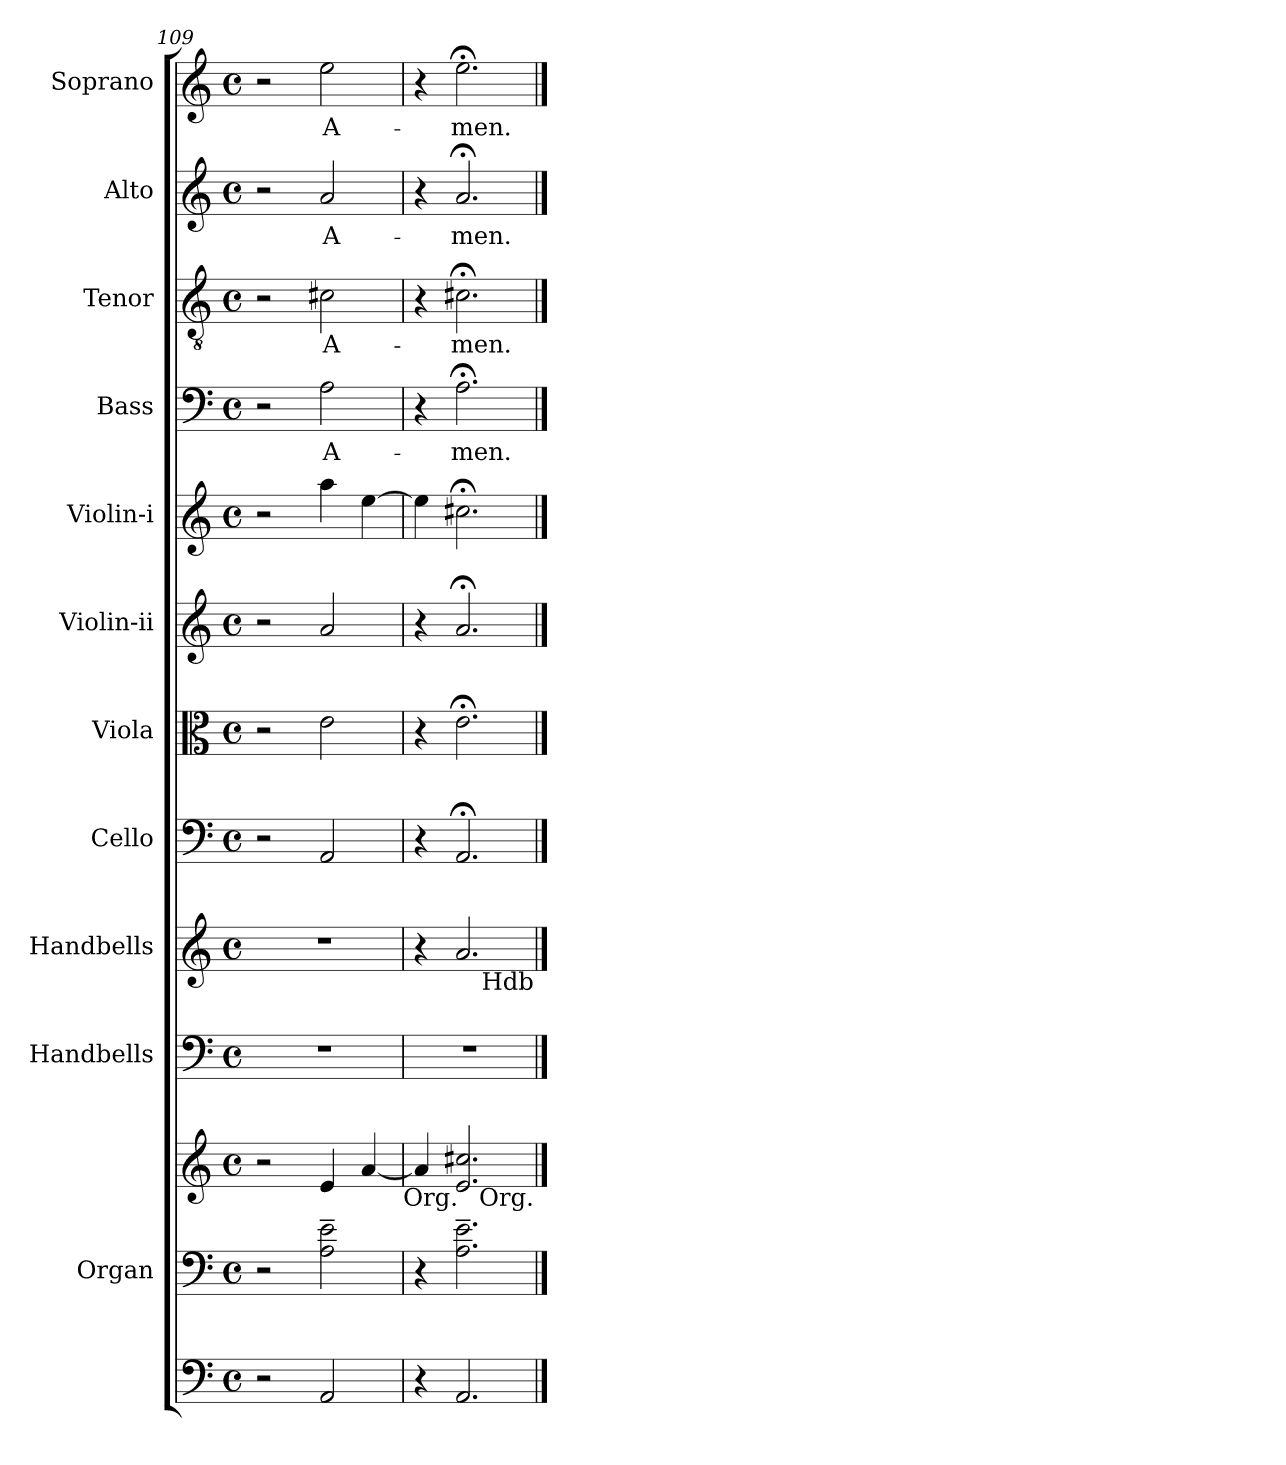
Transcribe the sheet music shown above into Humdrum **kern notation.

**kern	**kern	**kern	**kern	**kern	**kern	**kern	**kern	**kern	**kern	**text	**kern	**text	**kern	**text	**kern	**text
*part12	*part11	*part11	*part10	*part9	*part8	*part7	*part6	*part5	*part4	*part4	*part3	*part3	*part2	*part2	*part1	*part1
*staff13	*staff12	*staff11	*staff10	*staff9	*staff8	*staff7	*staff6	*staff5	*staff4	*staff4	*staff3	*staff3	*staff2	*staff2	*staff1	*staff1
*	*I"Organ	*	*I"Handbells	*I"Handbells	*I"Cello	*I"Viola	*I"Violin-ii	*I"Violin-i	*I"Bass	*	*I"Tenor	*	*I"Alto	*	*I"Soprano	*
*	*	*	*	*	*	*I'Vla.	*I'Vln.-ii	*I'Vln.-i	*I'B	*	*I'T	*	*I'A	*	*I'S	*
*clefF4	*clefF4	*clefG2	*clefF4	*clefG2	*clefF4	*clefC3	*clefG2	*clefG2	*clefF4	*	*clefGv2	*	*clefG2	*	*clefG2	*
*k[]	*k[]	*k[]	*k[]	*k[]	*k[]	*k[]	*k[]	*k[]	*k[]	*	*k[]	*	*k[]	*	*k[]	*
*C:	*C:	*C:	*C:	*C:	*C:	*C:	*C:	*C:	*C:	*	*C:	*	*C:	*	*C:	*
*M4/4	*M4/4	*M4/4	*M4/4	*M4/4	*M4/4	*M4/4	*M4/4	*M4/4	*M4/4	*	*M4/4	*	*M4/4	*	*M4/4	*
*met(c)	*met(c)	*met(c)	*met(c)	*met(c)	*met(c)	*met(c)	*met(c)	*met(c)	*met(c)	*	*met(c)	*	*met(c)	*	*met(c)	*
=109	=109	=109	=109	=109	=109	=109	=109	=109	=109	=109	=109	=109	=109	=109	=109	=109
2r	2r	2r	1r	1r	2r	2r	2r	2r	2r	.	2r	.	2r	.	2r	.
!	!	!	!	!	!	!	!	!	!	!LO:LY:b	!	!LO:LY:b	!	!LO:LY:b	!	!LO:LY:b
2AA/	2A\~> 2e\~>	4e/	.	.	2AA/	2e\	2a/	4aa\	2A\	A-	2c#X\	A-	2a/	A-	2ee\	A-
.	.	[<4a/	.	.	.	.	.	[>4ee\	.	.	.	.	.	.	.	.
!	!	!LO:TX:b:t=Org.	!	!	!	!	!	!	!	!	!	!	!	!	!	!
!!LO:PB:g=z
=110	=110	=110	=110	=110	=110	=110	=110	=110	=110	=110	=110	=110	=110	=110	=110	=110
4r	4r	4a/]	1r	4r	4r	4r	4r	4ee\]	4r	.	4r	.	4r	.	4r	.
!	!	!	!	!	!	!	!	!	!	!LO:LY:b	!	!LO:LY:b	!	!LO:LY:b	!	!LO:LY:b
2.AA/	2.A\~> 2.e\~>	2.e/ 2.cc#X/	.	2.a/	2.AA;/	2.e;<\	2.a;/	2.cc#X;<\	2.A;<\	-men.	2.c#X;<\	-men.	2.a;/	-men.	2.ee;<\	-men.
!	!	!	!	!LO:TX:b:t=Hdb	!	!	!	!	!	!	!	!	!	!	!	!
!	!	!LO:TX:b:t=Org.	!	!	!	!	!	!	!	!	!	!	!	!	!	!
==	==	==	==	==	==	==	==	==	==	==	==	==	==	==	==	==
*-	*-	*-	*-	*-	*-	*-	*-	*-	*-	*-	*-	*-	*-	*-	*-	*-
